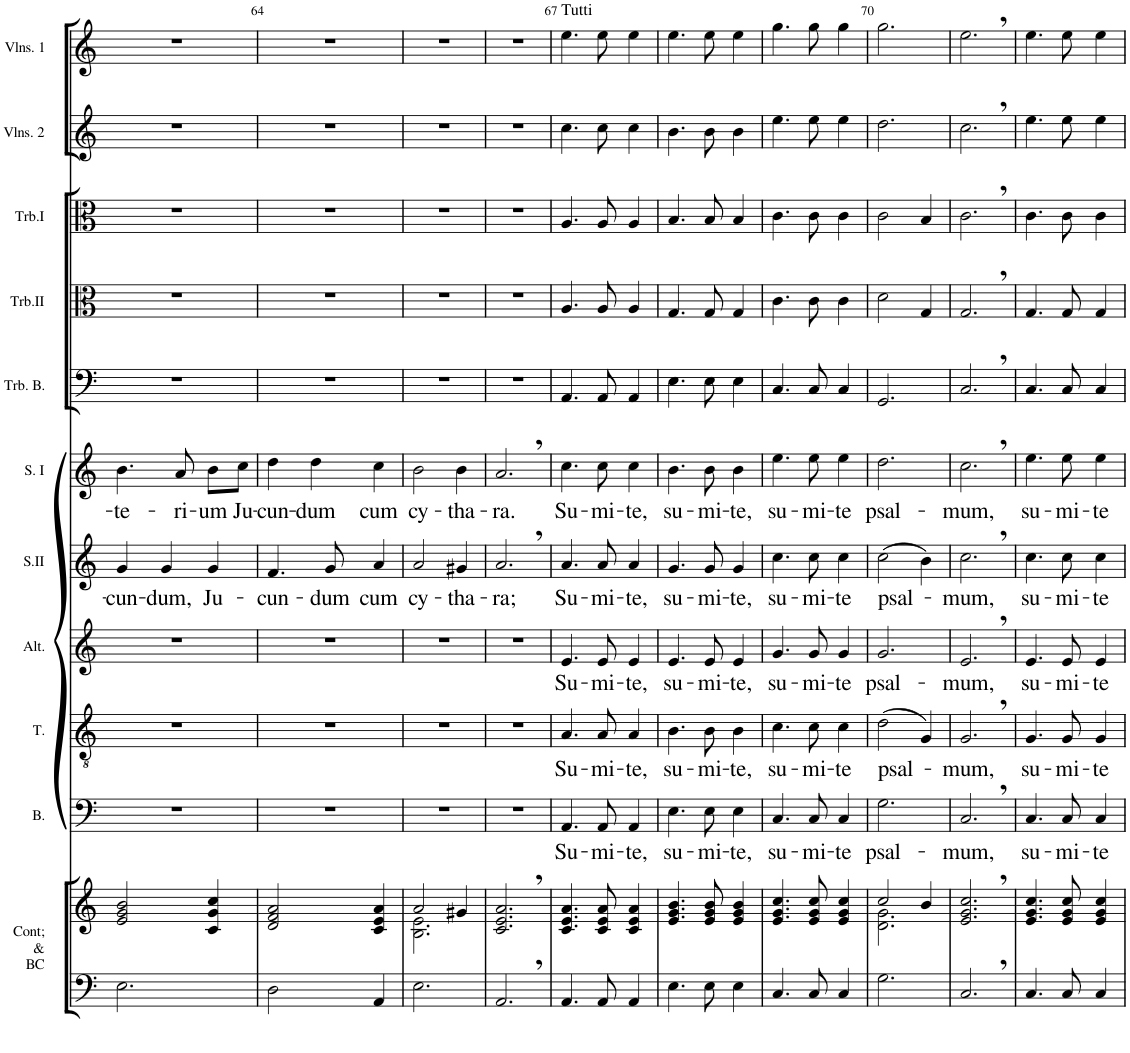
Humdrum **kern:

**kern	**kern	**kern	**text	**kern	**text	**kern	**text	**kern	**text	**kern	**text	**kern	**kern	**kern	**kern	**kern
*part11	*part11	*part10	*part10	*part9	*part9	*part8	*part8	*part7	*part7	*part6	*part6	*part5	*part4	*part3	*part2	*part1
*staff12	*staff11	*staff10	*staff10	*staff9	*staff9	*staff8	*staff8	*staff7	*staff7	*staff6	*staff6	*staff5	*staff4	*staff3	*staff2	*staff1
*I"Continuo &amp; Basse Continue	*	*I"Basse	*	*I"Ténor	*	*I"Alto	*	*I"Soprano II	*	*I"Soprane I	*	*I"Trombone Basse	*I"Trombone II	*I"Trombone I	*I"Deuxièmes Violons	*I"Premiers Violons
*I'Cont; &amp; BC	*	*I'B.	*	*I'T.	*	*I'Alt.	*	*I'S.II	*	*I'S. I	*	*I'Trb. B.	*I'Trb.II	*I'Trb.I	*I'Vlns. 2	*I'Vlns. 1
!!LO:PB:g=z
*clefF4	*clefG2	*clefF4	*	*clefGv2	*	*clefG2	*	*clefG2	*	*clefG2	*	*clefF4	*clefC3	*clefC3	*clefG2	*clefG2
*k[]	*k[]	*k[]	*	*k[]	*	*k[]	*	*k[]	*	*k[]	*	*k[]	*k[]	*k[]	*k[]	*k[]
*M3/4	*M3/4	*M3/4	*	*M3/4	*	*M3/4	*	*M3/4	*	*M3/4	*	*M3/4	*M3/4	*M3/4	*M3/4	*M3/4
=63	=63	=63	=63	=63	=63	=63	=63	=63	=63	=63	=63	=63	=63	=63	=63	=63
!	!	!	!	!	!	!	!	!	!LO:LY:b	!	!LO:LY:b	!	!	!	!	!
2.E\	2e/ 2g/ 2b/	2.r	.	2.r	.	2.r	.	4g/	-cun-	4.b\	-te-	2.r	2.r	2.r	2.r	2.r
!	!	!	!	!	!	!	!	!	!LO:LY:b	!	!	!	!	!	!	!
.	.	.	.	.	.	.	.	4g/	-dum,	.	.	.	.	.	.	.
!	!	!	!	!	!	!	!	!	!	!	!LO:LY:b	!	!	!	!	!
.	.	.	.	.	.	.	.	.	.	8a/	-ri-	.	.	.	.	.
!	!	!	!	!	!	!	!	!	!LO:LY:b	!	!LO:LY:b	!	!	!	!	!
.	4c/ 4g/ 4cc/	.	.	.	.	.	.	4g/	Ju-	8b\L	-um	.	.	.	.	.
!	!	!	!	!	!	!	!	!	!	!	!LO:LY:b	!	!	!	!	!
.	.	.	.	.	.	.	.	.	.	8cc\J	Ju-	.	.	.	.	.
=64	=64	=64	=64	=64	=64	=64	=64	=64	=64	=64	=64	=64	=64	=64	=64	=64
!	!	!	!	!	!	!	!	!	!LO:LY:b	!	!LO:LY:b	!	!	!	!	!
2D\	2d/ 2f/ 2a/	2.r	.	2.r	.	2.r	.	4.f/	-cun-	4dd\	-cun-	2.r	2.r	2.r	2.r	2.r
!	!	!	!	!	!	!	!	!	!	!	!LO:LY:b	!	!	!	!	!
.	.	.	.	.	.	.	.	.	.	4dd\	-dum	.	.	.	.	.
!	!	!	!	!	!	!	!	!	!LO:LY:b	!	!	!	!	!	!	!
.	.	.	.	.	.	.	.	8g/	-dum	.	.	.	.	.	.	.
!	!	!	!	!	!	!	!	!	!LO:LY:b	!	!LO:LY:b	!	!	!	!	!
4AA/	4c/ 4e/ 4a/	.	.	.	.	.	.	4a/	cum	4cc\	cum	.	.	.	.	.
=65	=65	=65	=65	=65	=65	=65	=65	=65	=65	=65	=65	=65	=65	=65	=65	=65
*	*^	*	*	*	*	*	*	*	*	*	*	*	*	*	*	*
!	!	!	!	!	!	!	!	!	!	!LO:LY:b	!	!LO:LY:b	!	!	!	!	!
2.E\	2a/	2.B\ 2.e\	2.r	.	2.r	.	2.r	.	2a/	cy-	2b\	cy-	2.r	2.r	2.r	2.r	2.r
!	!	!	!	!	!	!	!	!	!	!LO:LY:b	!	!LO:LY:b	!	!	!	!	!
.	4g#X/	.	.	.	.	.	.	.	4g#X/	-tha-	4b\	-tha-	.	.	.	.	.
*	*v	*v	*	*	*	*	*	*	*	*	*	*	*	*	*	*	*
=66	=66	=66	=66	=66	=66	=66	=66	=66	=66	=66	=66	=66	=66	=66	=66	=66
!	!	!	!	!	!	!	!	!	!LO:LY:b	!	!LO:LY:b	!	!	!	!	!
2.AA,/	2.c/, 2.e/, 2.a/,	2.r	.	2.r	.	2.r	.	2.a,/	-ra;	2.a,/	-ra.	2.r	2.r	2.r	2.r	2.r
=67	=67	=67	=67	=67	=67	=67	=67	=67	=67	=67	=67	=67	=67	=67	=67	=67
!	!	!	!	!	!	!	!	!	!	!	!	!	!	!	!	!LO:TX:a:t=Tutti
!	!	!	!LO:LY:b	!	!LO:LY:b	!	!LO:LY:b	!	!LO:LY:b	!	!LO:LY:b	!	!	!	!	!
4.AA/	4.c/ 4.e/ 4.a/	4.AA/	Su-	4.A/	Su-	4.e/	Su-	4.a/	Su-	4.cc\	Su-	4.AA/	4.A/	4.A/	4.cc\	4.ee\
!	!	!	!LO:LY:b	!	!LO:LY:b	!	!LO:LY:b	!	!LO:LY:b	!	!LO:LY:b	!	!	!	!	!
8AA/	8c/ 8e/ 8a/	8AA/	-mi-	8A/	-mi-	8e/	-mi-	8a/	-mi-	8cc\	-mi-	8AA/	8A/	8A/	8cc\	8ee\
!	!	!	!LO:LY:b	!	!LO:LY:b	!	!LO:LY:b	!	!LO:LY:b	!	!LO:LY:b	!	!	!	!	!
4AA/	4c/ 4e/ 4a/	4AA/	-te,	4A/	-te,	4e/	-te,	4a/	-te,	4cc\	-te,	4AA/	4A/	4A/	4cc\	4ee\
=68	=68	=68	=68	=68	=68	=68	=68	=68	=68	=68	=68	=68	=68	=68	=68	=68
!	!	!	!LO:LY:b	!	!LO:LY:b	!	!LO:LY:b	!	!LO:LY:b	!	!LO:LY:b	!	!	!	!	!
4.E\	4.e/ 4.g/ 4.b/	4.E\	su-	4.B\	su-	4.e/	su-	4.g/	su-	4.b\	su-	4.E\	4.G/	4.B/	4.b\	4.ee\
!	!	!	!LO:LY:b	!	!LO:LY:b	!	!LO:LY:b	!	!LO:LY:b	!	!LO:LY:b	!	!	!	!	!
8E\	8e/ 8g/ 8b/	8E\	-mi-	8B\	-mi-	8e/	-mi-	8g/	-mi-	8b\	-mi-	8E\	8G/	8B/	8b\	8ee\
!	!	!	!LO:LY:b	!	!LO:LY:b	!	!LO:LY:b	!	!LO:LY:b	!	!LO:LY:b	!	!	!	!	!
4E\	4e/ 4g/ 4b/	4E\	-te,	4B\	-te,	4e/	-te,	4g/	-te,	4b\	-te,	4E\	4G/	4B/	4b\	4ee\
=69	=69	=69	=69	=69	=69	=69	=69	=69	=69	=69	=69	=69	=69	=69	=69	=69
!	!	!	!LO:LY:b	!	!LO:LY:b	!	!LO:LY:b	!	!LO:LY:b	!	!LO:LY:b	!	!	!	!	!
4.C/	4.e/ 4.g/ 4.cc/	4.C/	su-	4.c\	su-	4.g/	su-	4.cc\	su-	4.ee\	su-	4.C/	4.c\	4.c\	4.ee\	4.gg\
!	!	!	!LO:LY:b	!	!LO:LY:b	!	!LO:LY:b	!	!LO:LY:b	!	!LO:LY:b	!	!	!	!	!
8C/	8e/ 8g/ 8cc/	8C/	-mi-	8c\	-mi-	8g/	-mi-	8cc\	-mi-	8ee\	-mi-	8C/	8c\	8c\	8ee\	8gg\
!	!	!	!LO:LY:b	!	!LO:LY:b	!	!LO:LY:b	!	!LO:LY:b	!	!LO:LY:b	!	!	!	!	!
4C/	4e/ 4g/ 4cc/	4C/	-te	4c\	-te	4g/	-te	4cc\	-te	4ee\	-te	4C/	4c\	4c\	4ee\	4gg\
=70	=70	=70	=70	=70	=70	=70	=70	=70	=70	=70	=70	=70	=70	=70	=70	=70
*	*^	*	*	*	*	*	*	*	*	*	*	*	*	*	*	*
!	!	!	!	!LO:LY:b	!	!LO:LY:b	!	!LO:LY:b	!	!LO:LY:b	!	!LO:LY:b	!	!	!	!	!
2.G\	2cc/	2.d\ 2.g\	2.G\	psal-	(2d\	psal-	2.g/	psal-	(2cc\	psal-	2.dd\	psal-	2.GG/	2d\	2c\	2.dd\	2.gg\
.	4b/	.	.	.	4G/)	.	.	.	4b\)	.	.	.	.	4G/	4B/	.	.
*	*v	*v	*	*	*	*	*	*	*	*	*	*	*	*	*	*	*
=71	=71	=71	=71	=71	=71	=71	=71	=71	=71	=71	=71	=71	=71	=71	=71	=71
!	!	!	!LO:LY:b	!	!LO:LY:b	!	!LO:LY:b	!	!LO:LY:b	!	!LO:LY:b	!	!	!	!	!
2.C,/	2.e/, 2.g/, 2.cc/,	2.C,/	-mum,	2.G,/	-mum,	2.e,/	-mum,	2.cc,\	-mum,	2.cc,\	-mum,	2.C,/	2.G,/	2.c,\	2.cc,\	2.ee,\
=72	=72	=72	=72	=72	=72	=72	=72	=72	=72	=72	=72	=72	=72	=72	=72	=72
!	!	!	!LO:LY:b	!	!LO:LY:b	!	!LO:LY:b	!	!LO:LY:b	!	!LO:LY:b	!	!	!	!	!
4.C/	4.e/ 4.g/ 4.cc/	4.C/	su-	4.G/	su-	4.e/	su-	4.cc\	su-	4.ee\	su-	4.C/	4.G/	4.c\	4.ee\	4.ee\
!	!	!	!LO:LY:b	!	!LO:LY:b	!	!LO:LY:b	!	!LO:LY:b	!	!LO:LY:b	!	!	!	!	!
8C/	8e/ 8g/ 8cc/	8C/	-mi-	8G/	-mi-	8e/	-mi-	8cc\	-mi-	8ee\	-mi-	8C/	8G/	8c\	8ee\	8ee\
!	!	!	!LO:LY:b	!	!LO:LY:b	!	!LO:LY:b	!	!LO:LY:b	!	!LO:LY:b	!	!	!	!	!
4C/	4e/ 4g/ 4cc/	4C/	-te	4G/	-te	4e/	-te	4cc\	-te	4ee\	-te	4C/	4G/	4c\	4ee\	4ee\
=	=	=	=	=	=	=	=	=	=	=	=	=	=	=	=	=
*-	*-	*-	*-	*-	*-	*-	*-	*-	*-	*-	*-	*-	*-	*-	*-	*-
